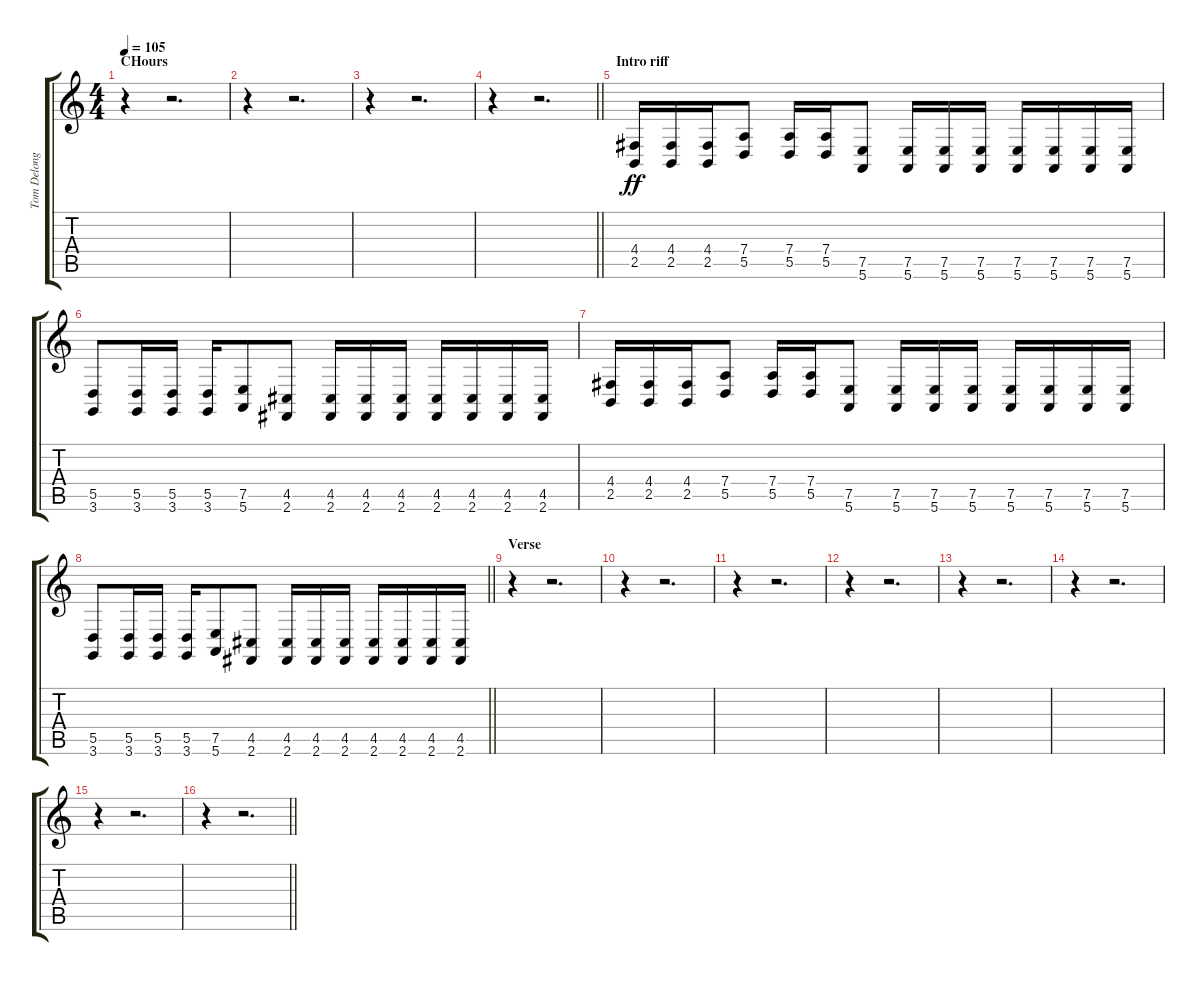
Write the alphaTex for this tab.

\track ("Tom Delonge Dist" "Tom Delong") {instrument fx6goblins}
\staff {score tabs}
\tuning (E4 B3 G3 D3 A2 E2) {hide}
\ts (4 4)
\section ("" "CHours")
\tempo 105
\clef g2
\ks c
r.4{dy ff} r.2{d} |
r.4 r.2{d} |
r.4 r.2{d} |
\barLineRight lightlight
r.4 r.2{d} |
\section ("" "Intro riff")
(4.4 2.5).16 (4.4 2.5).16 (4.4 2.5).16 (7.4 5.5).8 (7.4 5.5).16 (7.4 5.5).16 (7.5 5.6).8 (7.5 5.6).16 (7.5 5.6).16 (7.5 5.6).16 (7.5 5.6).16 (7.5 5.6).16 (7.5 5.6).16 (7.5 5.6).16 |
(5.5 3.6).8 (5.5 3.6).16 (5.5 3.6).16 (5.5 3.6).16 (7.5 5.6).8 (4.5 2.6).8 (4.5 2.6).16 (4.5 2.6).16 (4.5 2.6).16 (4.5 2.6).16 (4.5 2.6).16 (4.5 2.6).16 (4.5 2.6).16 |
(4.4 2.5).16 (4.4 2.5).16 (4.4 2.5).16 (7.4 5.5).8 (7.4 5.5).16 (7.4 5.5).16 (7.5 5.6).8 (7.5 5.6).16 (7.5 5.6).16 (7.5 5.6).16 (7.5 5.6).16 (7.5 5.6).16 (7.5 5.6).16 (7.5 5.6).16 |
\barLineRight lightlight
(5.5 3.6).8 (5.5 3.6).16 (5.5 3.6).16 (5.5 3.6).16 (7.5 5.6).8 (4.5 2.6).8 (4.5 2.6).16 (4.5 2.6).16 (4.5 2.6).16 (4.5 2.6).16 (4.5 2.6).16 (4.5 2.6).16 (4.5 2.6).16 |
\section ("" "Verse")
r.4 r.2{d} |
r.4 r.2{d} |
r.4 r.2{d} |
r.4 r.2{d} |
r.4 r.2{d} |
r.4 r.2{d} |
r.4 r.2{d} |
\barLineRight lightlight
r.4 r.2{d}
